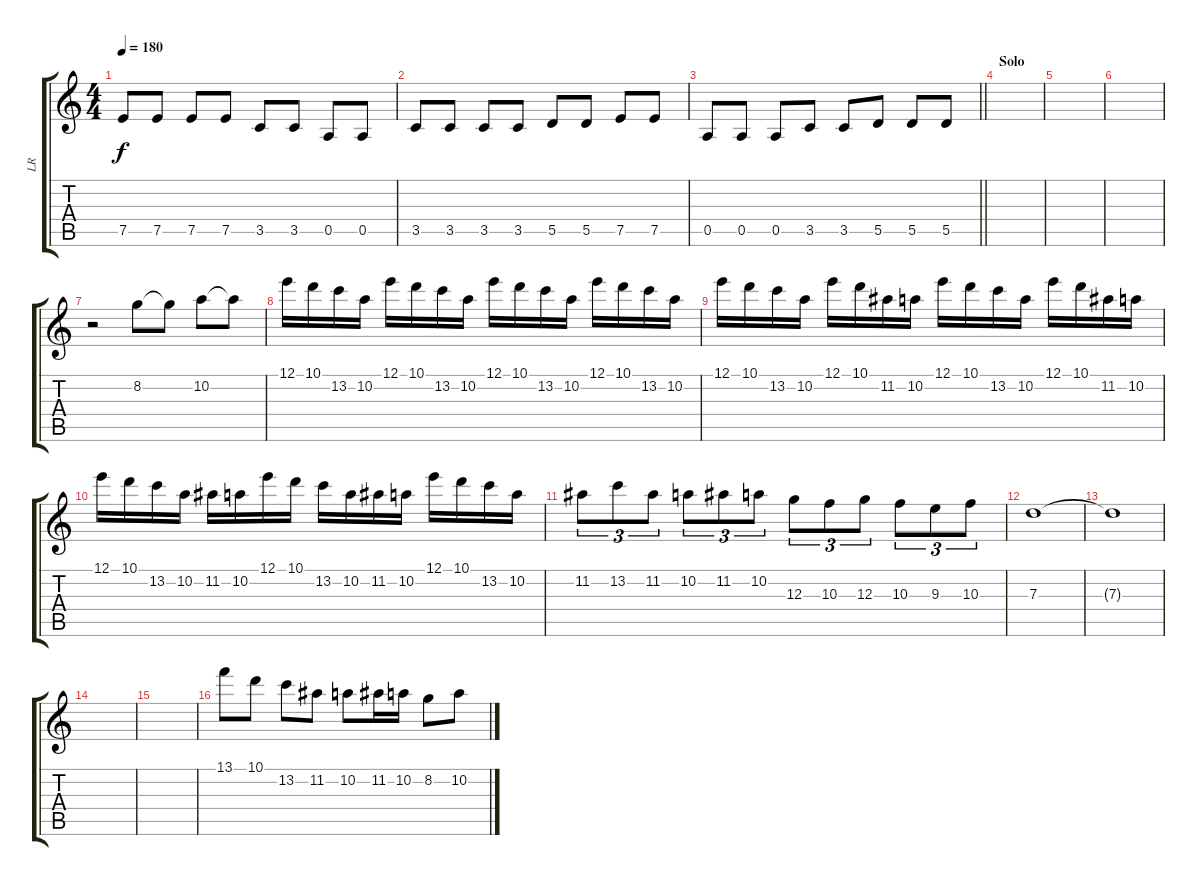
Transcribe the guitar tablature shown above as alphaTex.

\track ("LR" "LR") {instrument overdrivenguitar}
\staff {score tabs}
\tuning (E4 B3 G3 D3 A2 D2) {hide}
\ts (4 4)
\tempo 180
\clef g2
\ks c
7.5.8{dy f} 7.5.8 7.5.8 7.5.8 3.5.8 3.5.8 0.5.8 0.5.8 |
3.5.8 3.5.8 3.5.8 3.5.8 5.5.8 5.5.8 7.5.8 7.5.8 |
\barLineRight lightlight
0.5.8 0.5.8 0.5.8 3.5.8 3.5.8 5.5.8 5.5.8 5.5.8 |
\section ("" "Solo")
|
|
|
r.2 8.2.8 8.2{t}.8 10.2.8 10.2{t}.8 |
12.1.16 10.1.16 13.2.16 10.2.16 12.1.16 10.1.16 13.2.16 10.2.16 12.1.16 10.1.16 13.2.16 10.2.16 12.1.16 10.1.16 13.2.16 10.2.16 |
12.1.16 10.1.16 13.2.16 10.2.16 12.1.16 10.1.16 11.2.16 10.2.16 12.1.16 10.1.16 13.2.16 10.2.16 12.1.16 10.1.16 11.2.16 10.2.16 |
12.1.16 10.1.16 13.2.16 10.2.16 11.2.16 10.2.16 12.1.16 10.1.16 13.2.16 10.2.16 11.2.16 10.2.16 12.1.16 10.1.16 13.2.16 10.2.16 |
11.2.8{tu (3 2)} 13.2.8{tu (3 2)} 11.2.8{tu (3 2)} 10.2.8{tu (3 2)} 11.2.8{tu (3 2)} 10.2.8{tu (3 2)} 12.3.8{tu (3 2)} 10.3.8{tu (3 2)} 12.3.8{tu (3 2)} 10.3.8{tu (3 2)} 9.3.8{tu (3 2)} 10.3.8{tu (3 2)} |
7.3.1 |
7.3{t}.1 |
|
|
13.1.8 10.1.8 13.2.8 11.2.8 10.2.8 11.2.16 10.2.16 8.2.8 10.2.8
